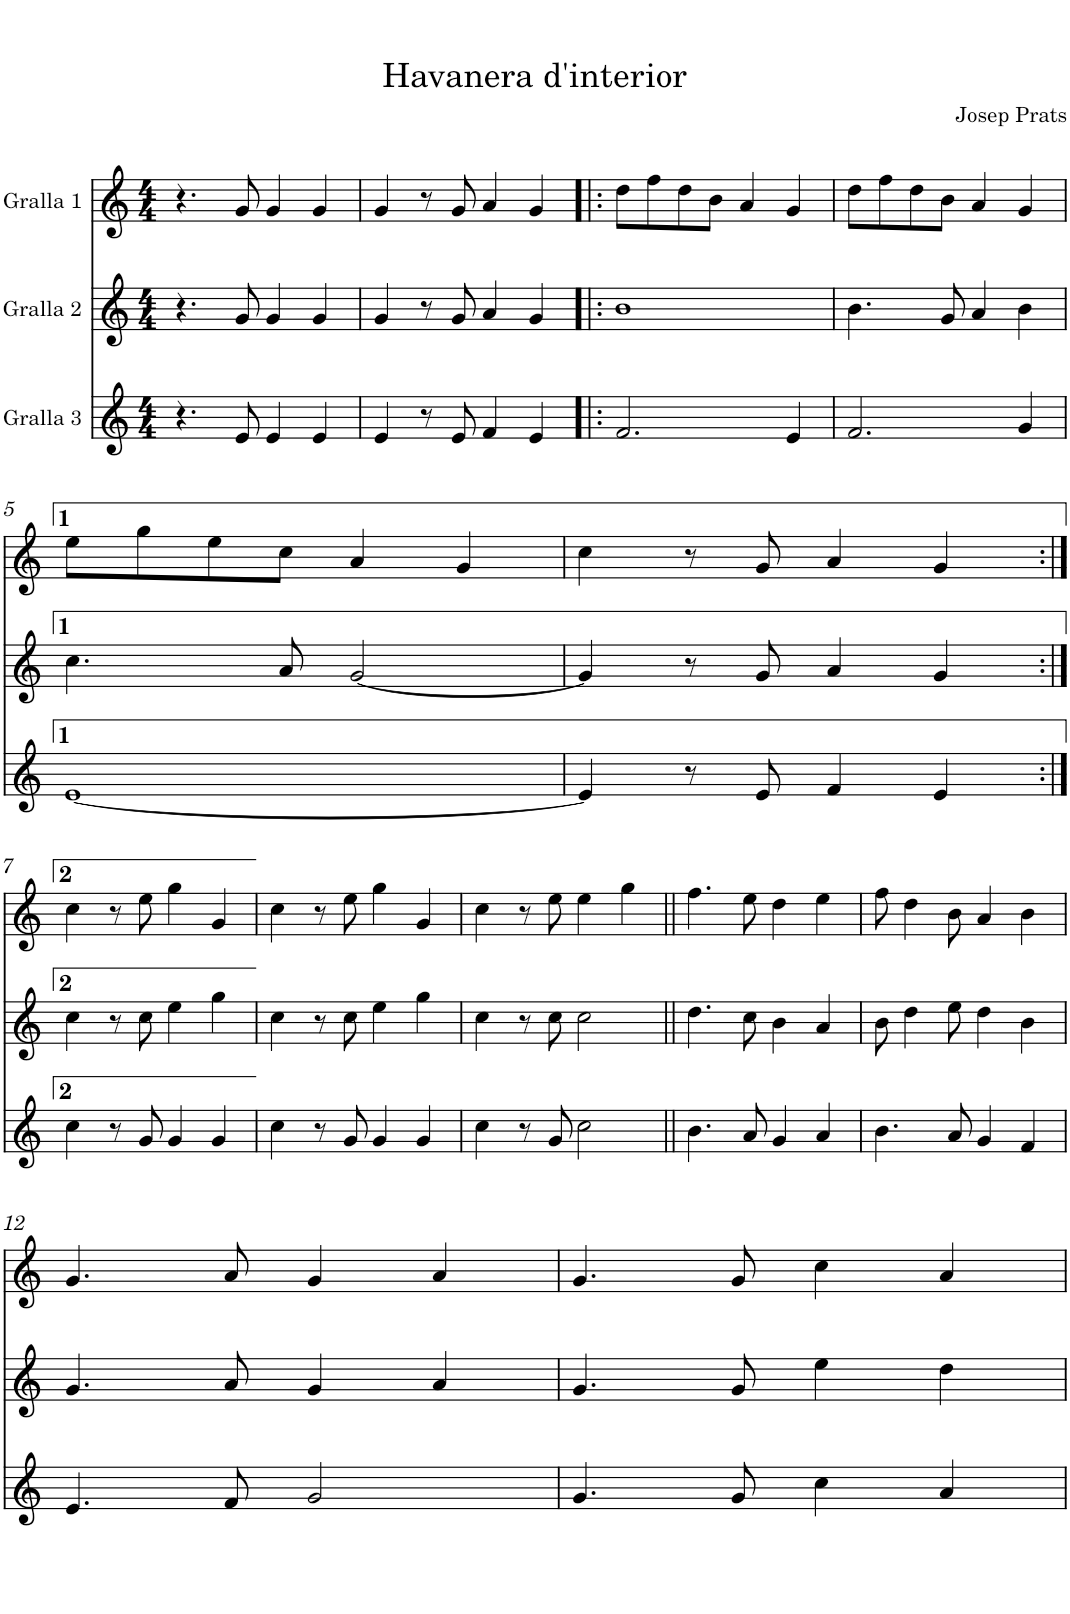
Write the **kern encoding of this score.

**kern	**kern	**kern
*part3	*part2	*part1
*staff3	*staff2	*staff1
*I"Gralla 3	*I"Gralla 2	*I"Gralla 1
*clefG2	*clefG2	*clefG2
*k[]	*k[]	*k[]
*M4/4	*M4/4	*M4/4
=1	=1	=1
4.r	4.r	4.r
8e/	8g/	8g/
4e/	4g/	4g/
4e/	4g/	4g/
=2	=2	=2
4e/	4g/	4g/
8r	8r	8r
8e/	8g/	8g/
4f/	4a/	4a/
4e/	4g/	4g/
=3!|:	=3!|:	=3!|:
2.f/	1b	8dd\L
.	.	8ff\
.	.	8dd\
.	.	8b\J
.	.	4a/
4e/	.	4g/
=4	=4	=4
2.f/	4.b\	8dd\L
.	.	8ff\
.	.	8dd\
.	8g/	8b\J
.	4a/	4a/
4g/	4b\	4g/
!!LO:LB:g=z
=5	=5	=5
[1e	4.cc\	8ee\L
.	.	8gg\
.	.	8ee\
.	8a/	8cc\J
.	[2g/	4a/
.	.	4g/
=6	=6	=6
4e/]	4g/]	4cc\
8r	8r	8r
8e/	8g/	8g/
4f/	4a/	4a/
4e/	4g/	4g/
!!LO:LB:g=z
=7:|!	=7:|!	=7:|!
4cc\	4cc\	4cc\
8r	8r	8r
8g/	8cc\	8ee\
4g/	4ee\	4gg\
4g/	4gg\	4g/
=8	=8	=8
4cc\	4cc\	4cc\
8r	8r	8r
8g/	8cc\	8ee\
4g/	4ee\	4gg\
4g/	4gg\	4g/
=9	=9	=9
4cc\	4cc\	4cc\
8r	8r	8r
8g/	8cc\	8ee\
2cc\	2cc\	4ee\
.	.	4gg\
=10||	=10||	=10||
4.b\	4.dd\	4.ff\
8a/	8cc\	8ee\
4g/	4b\	4dd\
4a/	4a/	4ee\
=11	=11	=11
4.b\	8b\	8ff\
.	4dd\	4dd\
8a/	8ee\	8b\
4g/	4dd\	4a/
4f/	4b\	4b\
!!LO:LB:g=z
=12	=12	=12
4.e/	4.g/	4.g/
8f/	8a/	8a/
2g/	4g/	4g/
.	4a/	4a/
=13	=13	=13
4.g/	4.g/	4.g/
8g/	8g/	8g/
4cc\	4ee\	4cc\
4a/	4dd\	4a/
=	=	=
*-	*-	*-
